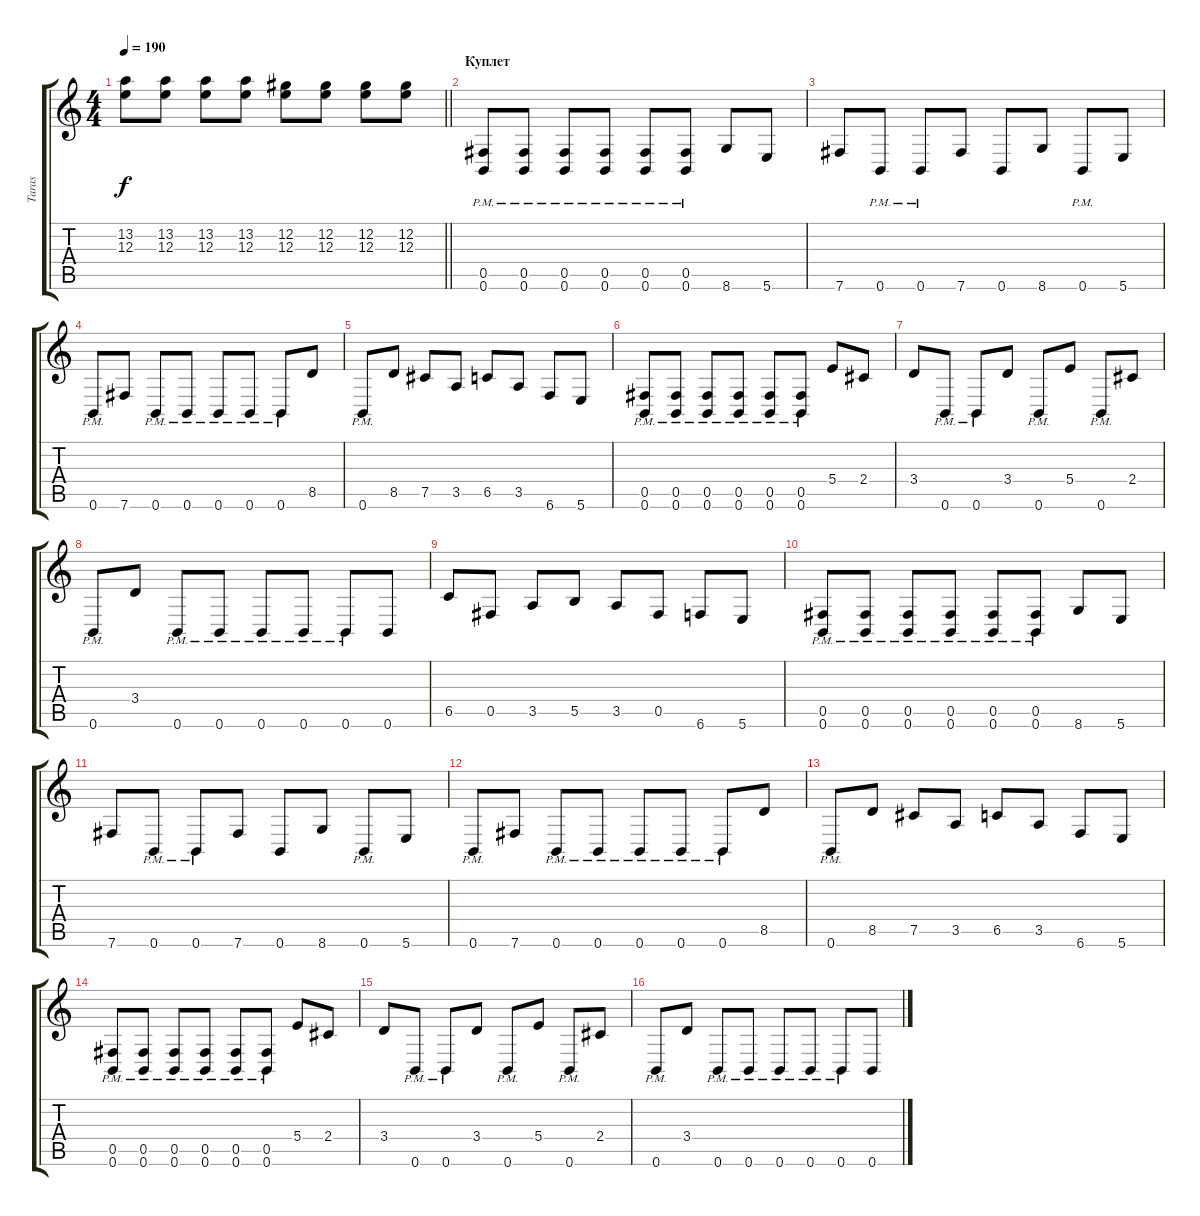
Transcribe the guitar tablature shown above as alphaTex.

\track ("Taras" "Taras") {instrument distortionguitar}
\staff {score tabs}
\tuning (Db4 Ab3 E3 B2 Gb2 B1) {hide}
\ts (4 4)
\tempo 190
\clef g2
\barLineRight lightlight
\ks c
(13.2 12.3).8{dy f} (13.2 12.3).8 (13.2 12.3).8 (13.2 12.3).8 (12.2 12.3).8 (12.2 12.3).8 (12.2 12.3).8 (12.2 12.3).8 |
\section ("" "Куплет")
(0.5{pm} 0.6{pm}).8 (0.5{pm} 0.6{pm}).8 (0.5{pm} 0.6{pm}).8 (0.5{pm} 0.6{pm}).8 (0.5{pm} 0.6{pm}).8 (0.5{pm} 0.6{pm}).8 8.6.8 5.6.8 |
7.6.8 0.6{pm}.8 0.6{pm}.8 7.6.8 0.6.8 8.6.8 0.6{pm}.8 5.6.8 |
0.6{pm}.8 7.6.8 0.6{pm}.8 0.6{pm}.8 0.6{pm}.8 0.6{pm}.8 0.6{pm}.8 8.5.8 |
0.6{pm}.8 8.5.8 7.5.8 3.5.8 6.5.8 3.5.8 6.6.8 5.6.8 |
(0.5{pm} 0.6{pm}).8 (0.5{pm} 0.6{pm}).8 (0.5{pm} 0.6{pm}).8 (0.5{pm} 0.6{pm}).8 (0.5{pm} 0.6{pm}).8 (0.5{pm} 0.6{pm}).8 5.4.8 2.4.8 |
3.4.8 0.6{pm}.8 0.6{pm}.8 3.4.8 0.6{pm}.8 5.4.8 0.6{pm}.8 2.4.8 |
0.6{pm}.8 3.4.8 0.6{pm}.8 0.6{pm}.8 0.6{pm}.8 0.6{pm}.8 0.6{pm}.8 0.6.8 |
6.5.8 0.5.8 3.5.8 5.5.8 3.5.8 0.5.8 6.6.8 5.6.8 |
(0.5{pm} 0.6{pm}).8 (0.5{pm} 0.6{pm}).8 (0.5{pm} 0.6{pm}).8 (0.5{pm} 0.6{pm}).8 (0.5{pm} 0.6{pm}).8 (0.5{pm} 0.6{pm}).8 8.6.8 5.6.8 |
7.6.8 0.6{pm}.8 0.6{pm}.8 7.6.8 0.6.8 8.6.8 0.6{pm}.8 5.6.8 |
0.6{pm}.8 7.6.8 0.6{pm}.8 0.6{pm}.8 0.6{pm}.8 0.6{pm}.8 0.6{pm}.8 8.5.8 |
0.6{pm}.8 8.5.8 7.5.8 3.5.8 6.5.8 3.5.8 6.6.8 5.6.8 |
(0.5{pm} 0.6{pm}).8 (0.5{pm} 0.6{pm}).8 (0.5{pm} 0.6{pm}).8 (0.5{pm} 0.6{pm}).8 (0.5{pm} 0.6{pm}).8 (0.5{pm} 0.6{pm}).8 5.4.8 2.4.8 |
3.4.8 0.6{pm}.8 0.6{pm}.8 3.4.8 0.6{pm}.8 5.4.8 0.6{pm}.8 2.4.8 |
0.6{pm}.8 3.4.8 0.6{pm}.8 0.6{pm}.8 0.6{pm}.8 0.6{pm}.8 0.6{pm}.8 0.6.8
